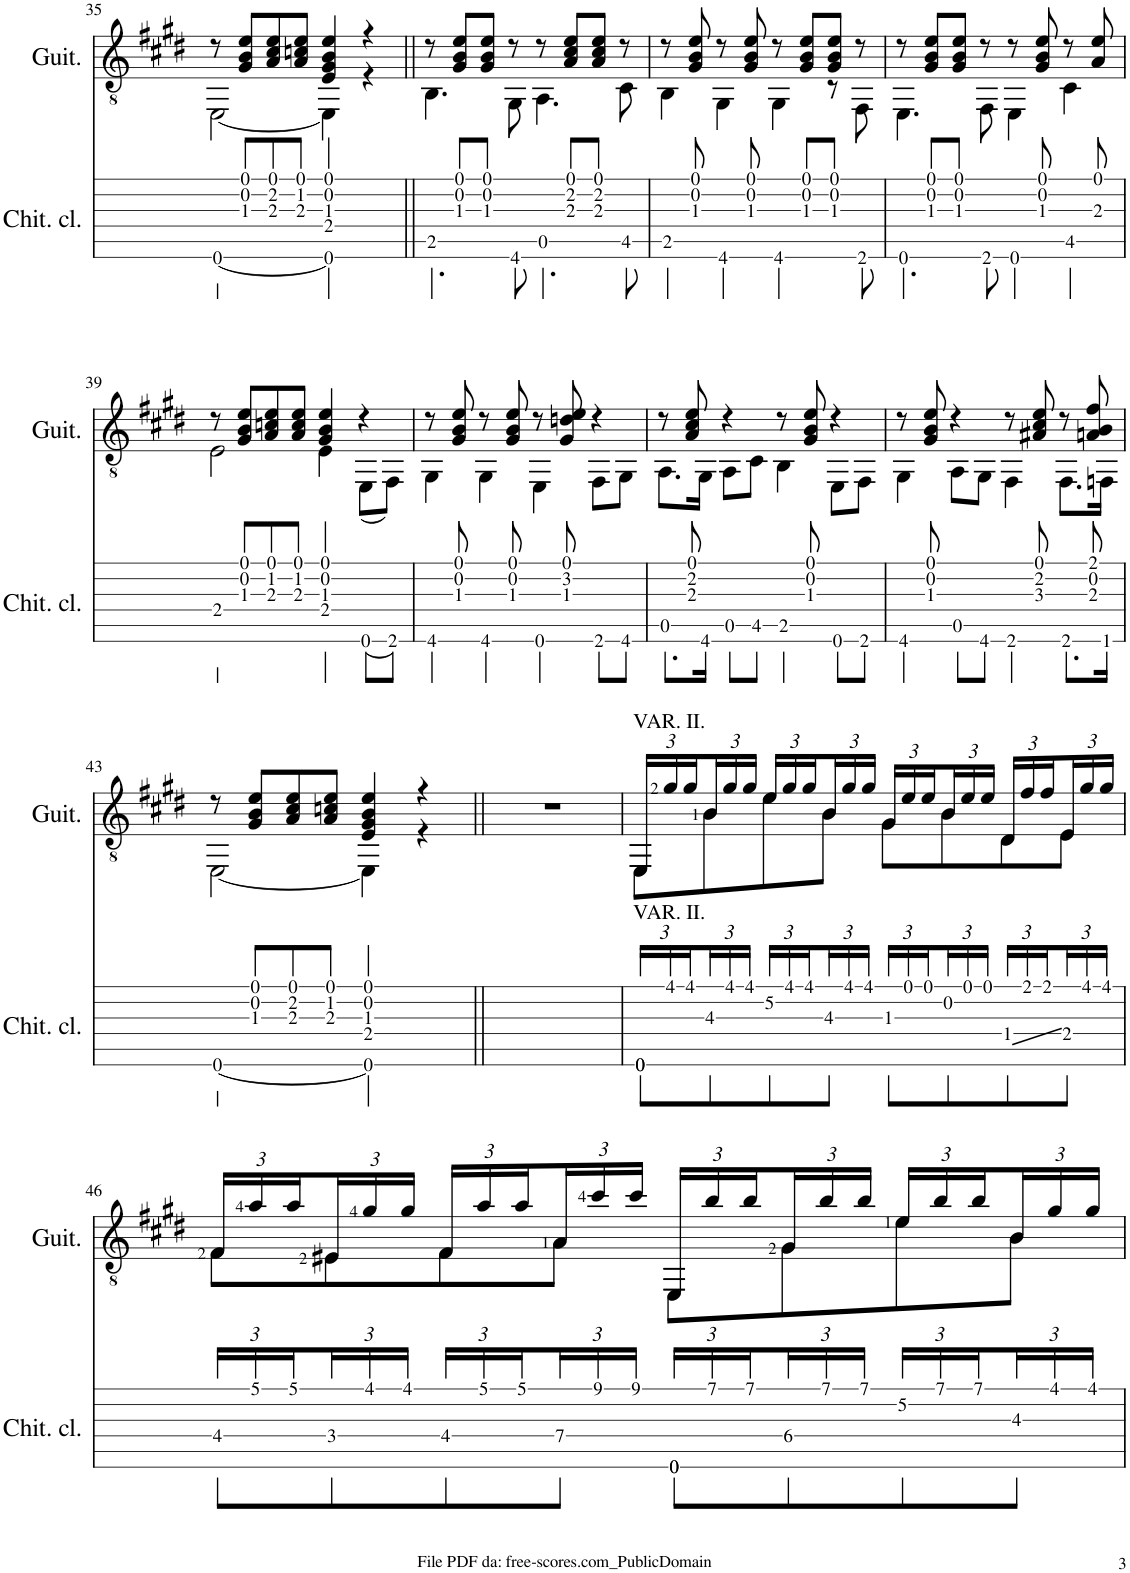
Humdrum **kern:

**kern	**kern
*part2	*part1
*staff2	*staff1
*I"Chitarra classica	*I"Guitar
*I'Chit. cl.	*I'Guit.
!!LO:PB:g=z
*	*clefGv2
*k[f#c#g#d#]	*k[f#c#g#d#]
*M4/4	*M4/4
*met(c)	*met(c)
=35	=35
*^	*^
8r	[2EE\	8r	[2EE\
8G#/ 8B/ 8e/L	.	8G#/ 8B/ 8e/L	.
8A/ 8c#/ 8e/	.	8A/ 8c#/ 8e/	.
8A/ 8cn/ 8e/J	.	8A/ 8cn/ 8e/J	.
4E/ 4G#/ 4B/ 4e/	4EE\]	4E/ 4G#/ 4B/ 4e/	4EE\]
4r	4r	4r	4r
=36||	=36||	=36||	=36||
8r	4.BB\	8r	4.BB\
8G#/ 8B/ 8e/L	.	8G#/ 8B/ 8e/L	.
8G#/ 8B/ 8e/J	.	8G#/ 8B/ 8e/J	.
8r	8GG#\	8r	8GG#\
8r	4.AA\	8r	4.AA\
8A/ 8c#/ 8e/L	.	8A/ 8c#/ 8e/L	.
8A/ 8c#/ 8e/J	.	8A/ 8c#/ 8e/J	.
8r	8C#\	8r	8C#\
=37	=37	=37	=37
8r	4BB\	8r	4BB\
8G#/ 8B/ 8e/	.	8G#/ 8B/ 8e/	.
8r	4GG#\	8r	4GG#\
8G#/ 8B/ 8e/	.	8G#/ 8B/ 8e/	.
8r	4GG#\	8r	4GG#\
8G#/ 8B/ 8e/L	.	8G#/ 8B/ 8e/L	.
8G#/ 8B/ 8e/J	8r	8G#/ 8B/ 8e/J	8r
8r	8FF#\	8r	8FF#\
=38	=38	=38	=38
8r	4.EE\	8r	4.EE\
8G#/ 8B/ 8e/L	.	8G#/ 8B/ 8e/L	.
8G#/ 8B/ 8e/J	.	8G#/ 8B/ 8e/J	.
8r	8FF#\	8r	8FF#\
8r	4EE\	8r	4EE\
8G#/ 8B/ 8e/	.	8G#/ 8B/ 8e/	.
8r	4C#\	8r	4C#\
8A/ 8e/	.	8A/ 8e/	.
!!LO:LB:g=z	!!
=39	=39	=39	=39
8r	2E\	8r	2E\
8G#/ 8B/ 8e/L	.	8G#/ 8B/ 8e/L	.
8A/ 8cn/ 8e/	.	8A/ 8cn/ 8e/	.
8A/ 8c/ 8e/J	.	8A/ 8c/ 8e/J	.
4G#/ 4B/ 4e/	4E\	4G#/ 4B/ 4e/	4E\
4r	(8EE\L	4r	(8EE\L
.	8FF#\J)	.	8FF#\J)
=40	=40	=40	=40
8r	4GG#\	8r	4GG#\
8G#/ 8B/ 8e/	.	8G#/ 8B/ 8e/	.
8r	4GG#\	8r	4GG#\
8G#/ 8B/ 8e/	.	8G#/ 8B/ 8e/	.
8r	4EE\	8r	4EE\
8G#/ 8dn/ 8e/	.	8G#/ 8dn/ 8e/	.
4r	8FF#\L	4r	8FF#\L
.	8GG#\J	.	8GG#\J
=41	=41	=41	=41
8r	8.AA\L	8r	8.AA\L
8A/ 8c#/ 8e/	.	8A/ 8c#/ 8e/	.
.	16GG#\Jk	.	16GG#\Jk
4r	8AA\L	4r	8AA\L
.	8C#\J	.	8C#\J
8r	4BB\	8r	4BB\
8G#/ 8B/ 8e/	.	8G#/ 8B/ 8e/	.
4r	8EE\L	4r	8EE\L
.	8FF#\J	.	8FF#\J
=42	=42	=42	=42
8r	4GG#\	8r	4GG#\
8G#/ 8B/ 8e/	.	8G#/ 8B/ 8e/	.
4r	8AA\L	4r	8AA\L
.	8GG#\J	.	8GG#\J
8r	4FF#\	8r	4FF#\
8A#X/ 8c#/ 8e/	.	8A#X/ 8c#/ 8e/	.
8r	8.FF#\L	8r	8.FF#\L
8An/ 8B/ 8f#/	.	8An/ 8B/ 8f#/	.
.	16FFn\Jk	.	16FFn\Jk
!!LO:LB:g=z	!!
=43	=43	=43	=43
8r	[2EE\	8r	[2EE\
8G#/ 8B/ 8e/L	.	8G#/ 8B/ 8e/L	.
8A/ 8c#/ 8e/	.	8A/ 8c#/ 8e/	.
8A/ 8cn/ 8e/J	.	8A/ 8cn/ 8e/J	.
4E/ 4G#/ 4B/ 4e/	4EE\]	4E/ 4G#/ 4B/ 4e/	4EE\]
4r	4r	4r	4r
*v	*v	*	*
*	*v	*v
=44||	=44||
1r	1r
=45	=45
*Xbrackettup	*Xbrackettup
*^	*^
!	!	!LO:TX:a:t=VAR. II.	!
!LO:TX:a:t=VAR. II.	!	!	!
24EE/LL	8EE\L	24EE/LL	8EE\L
24g#/	.	24g#/	.
24g#/	.	24g#/	.
24B/	8B\	24B/	8B\
24g#/	.	24g#/	.
24g#/JJ	.	24g#/JJ	.
24e/LL	8e\	24e/LL	8e\
24g#/	.	24g#/	.
24g#/	.	24g#/	.
24B/	8B\J	24B/	8B\J
24g#/	.	24g#/	.
24g#/JJ	.	24g#/JJ	.
24G#/LL	8G#\L	24G#/LL	8G#\L
24e/	.	24e/	.
24e/	.	24e/	.
24B/	8B\	24B/	8B\
24e/	.	24e/	.
24e/JJ	.	24e/JJ	.
24D#/LL	8D#\	24D#/LL	8D#\
24f#/	.	24f#/	.
24f#/	.	24f#/	.
24E/	8E\J	24E/	8E\J
24g#/	.	24g#/	.
24g#/JJ	.	24g#/JJ	.
!!LO:LB:g=z	!!
=46	=46	=46	=46
24F#/LL	8F#\L	24F#/LL	8F#\L
24a/	.	24a/	.
24a/	.	24a/	.
24E#X/	8E#\	24E#X/	8E#\
24g#/	.	24g#/	.
24g#/JJ	.	24g#/JJ	.
24F#/LL	8F#\	24F#/LL	8F#\
24a/	.	24a/	.
24a/	.	24a/	.
24A/	8A\J	24A/	8A\J
24cc#/	.	24cc#/	.
24cc#/JJ	.	24cc#/JJ	.
24EE/LL	8EE\L	24EE/LL	8EE\L
24b/	.	24b/	.
24b/	.	24b/	.
24G#/	8G#\	24G#/	8G#\
24b/	.	24b/	.
24b/JJ	.	24b/JJ	.
24e/LL	8e\	24e/LL	8e\
24b/	.	24b/	.
24b/	.	24b/	.
24B/	8B\J	24B/	8B\J
24g#/	.	24g#/	.
24g#/JJ	.	24g#/JJ	.
*v	*v	*	*
*	*v	*v
=	=
*-	*-
